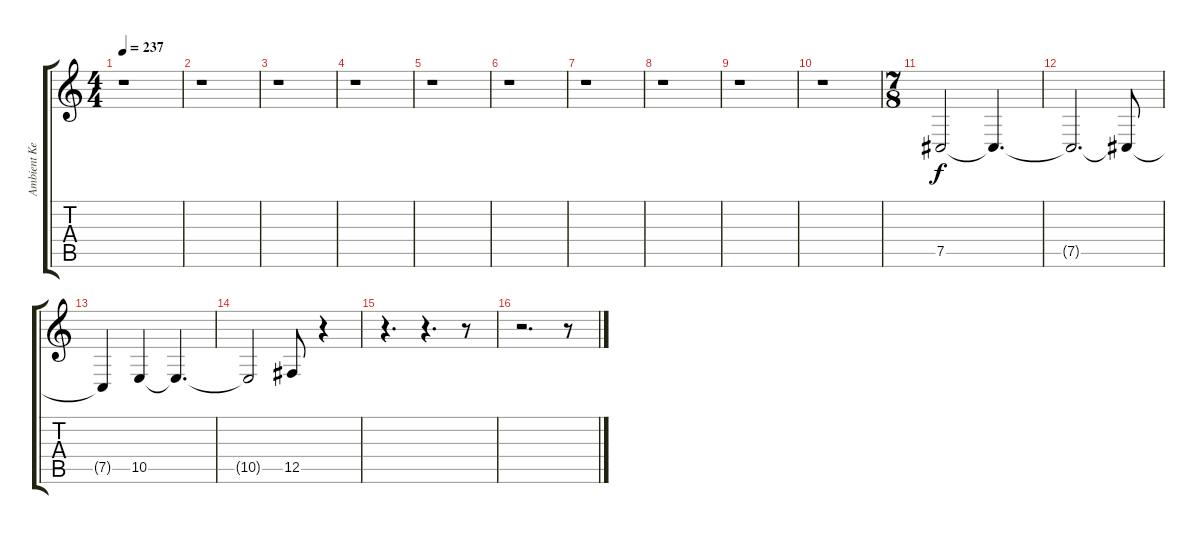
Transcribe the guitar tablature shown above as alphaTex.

\track ("Ambient Keys" "Ambient Ke") {instrument fx4atmosphere}
\staff {score tabs}
\tuning (D4 A3 F3 B2 Gb2 B1) {hide}
\ts (4 4)
\tempo 237
\clef g2
\ks c
r.1{dy f} |
r.1 |
r.1 |
r.1 |
r.1 |
r.1 |
r.1 |
r.1 |
r.1 |
r.1 |
\ts (7 8)
7.5.2 7.5{t}.4{d} |
7.5{t}.2{d} 7.5{t}.8 |
7.5{t}.4 10.5.4 10.5{t}.4{d} |
10.5{t}.2 12.5.8 r.4 |
r.4{d} r.4{d} r.8 |
r.2{d} r.8
